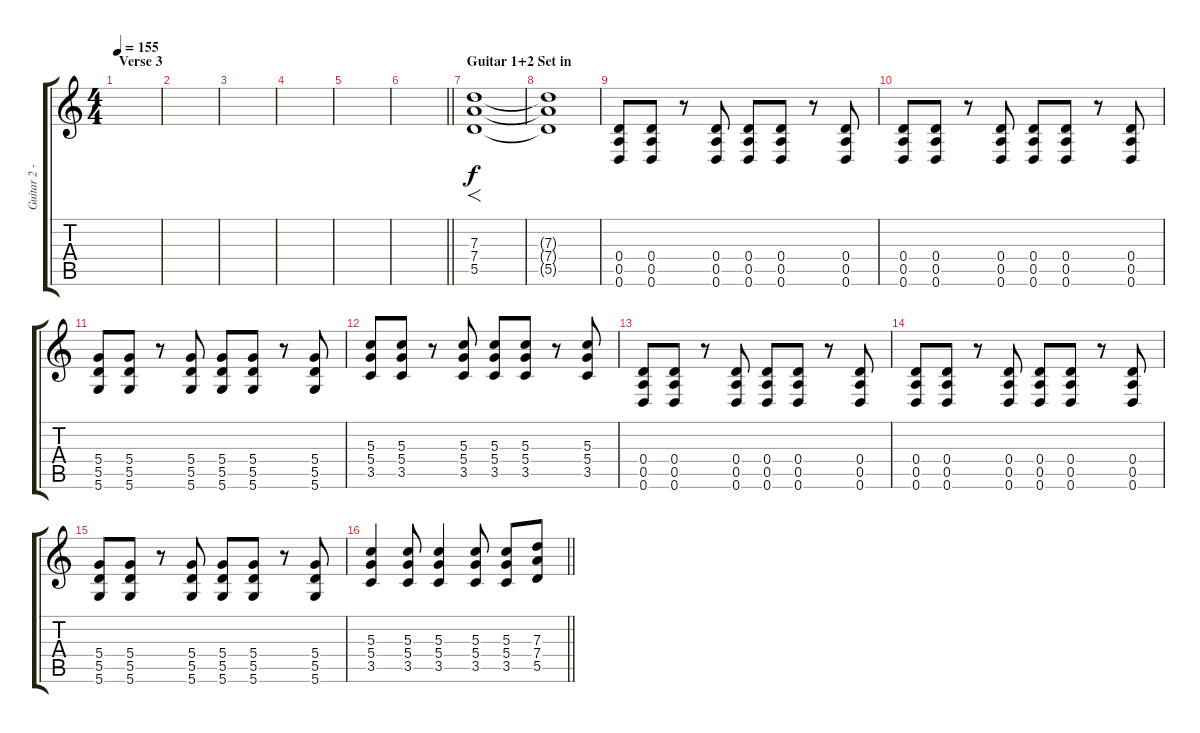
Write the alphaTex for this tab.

\track ("Guitar 2 - Ryan Peak" "Guitar 2 -") {instrument distortionguitar}
\staff {score tabs}
\tuning (E4 B3 G3 D3 A2 D2) {hide}
\ts (4 4)
\section ("" "Verse 3")
\tempo 155
\clef g2
\ks c
|
|
|
|
|
\barLineRight lightlight
|
\section ("" "Guitar 1+2 Set in")
(7.3 7.4 5.5).1{f} |
(7.3{t} 7.4{t} 5.5{t}).1 |
(0.4 0.5 0.6).8 (0.4 0.5 0.6).8 r.8 (0.4 0.5 0.6).8 (0.4 0.5 0.6).8 (0.4 0.5 0.6).8 r.8 (0.4 0.5 0.6).8 |
(0.4 0.5 0.6).8 (0.4 0.5 0.6).8 r.8 (0.4 0.5 0.6).8 (0.4 0.5 0.6).8 (0.4 0.5 0.6).8 r.8 (0.4 0.5 0.6).8 |
(5.4 5.5 5.6).8 (5.4 5.5 5.6).8 r.8 (5.4 5.5 5.6).8 (5.4 5.5 5.6).8 (5.4 5.5 5.6).8 r.8 (5.4 5.5 5.6).8 |
(5.3 5.4 3.5).8 (5.3 5.4 3.5).8 r.8 (5.3 5.4 3.5).8 (5.3 5.4 3.5).8 (5.3 5.4 3.5).8 r.8 (5.3 5.4 3.5).8 |
(0.4 0.5 0.6).8 (0.4 0.5 0.6).8 r.8 (0.4 0.5 0.6).8 (0.4 0.5 0.6).8 (0.4 0.5 0.6).8 r.8 (0.4 0.5 0.6).8 |
(0.4 0.5 0.6).8 (0.4 0.5 0.6).8 r.8 (0.4 0.5 0.6).8 (0.4 0.5 0.6).8 (0.4 0.5 0.6).8 r.8 (0.4 0.5 0.6).8 |
(5.4 5.5 5.6).8 (5.4 5.5 5.6).8 r.8 (5.4 5.5 5.6).8 (5.4 5.5 5.6).8 (5.4 5.5 5.6).8 r.8 (5.4 5.5 5.6).8 |
\barLineRight lightlight
(5.3 5.4 3.5).4 (5.3 5.4 3.5).8 (5.3 5.4 3.5).4 (5.3 5.4 3.5).8 (5.3 5.4 3.5).8 (7.3 7.4 5.5).8
